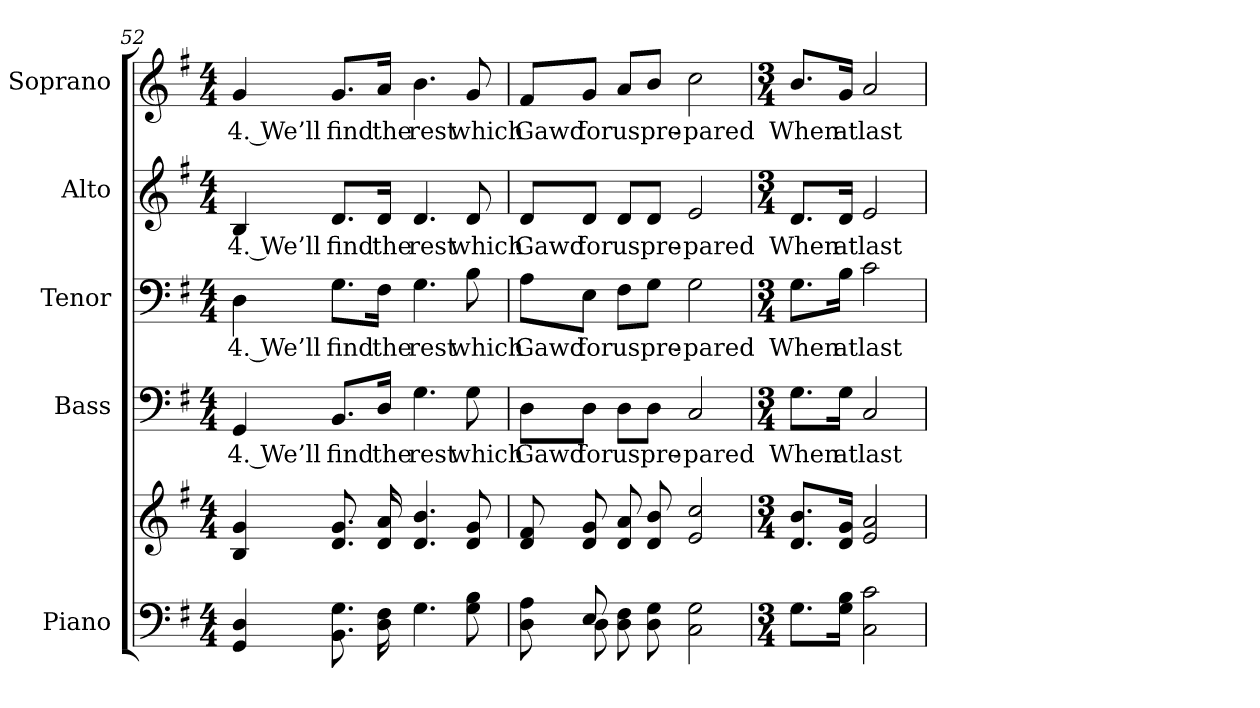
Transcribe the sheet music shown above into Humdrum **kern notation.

**kern	**kern	**kern	**text	**kern	**text	**kern	**text	**kern	**text
*part5	*part5	*part4	*part4	*part3	*part3	*part2	*part2	*part1	*part1
*staff6	*staff5	*staff4	*staff4	*staff3	*staff3	*staff2	*staff2	*staff1	*staff1
*I"Piano	*	*I"Bass	*	*I"Tenor	*	*I"Alto	*	*I"Soprano	*
*I'Pno.	*	*I'B.	*	*I'T.	*	*I'A.	*	*I'S.	*
*clefF4	*clefG2	*clefF4	*	*clefF4	*	*clefG2	*	*clefG2	*
*k[f#]	*k[f#]	*k[f#]	*	*k[f#]	*	*k[f#]	*	*k[f#]	*
*G:	*G:	*G:	*	*G:	*	*G:	*	*G:	*
*M4/4	*M4/4	*M4/4	*	*M4/4	*	*M4/4	*	*M4/4	*
=52	=52	=52	=52	=52	=52	=52	=52	=52	=52
!	!	!	!LO:LY:b:color=#000000	!	!	!	!	!	!
!	!	!	!	!	!LO:LY:b:color=#000000	!	!	!	!
!	!	!	!	!	!	!	!LO:LY:b:color=#000000	!	!
!	!	!	!	!	!	!	!	!	!LO:LY:b:color=#000000
4GGi/ 4Di	4Bi/ 4gi	4GGi/	4. We’ll	4Di\	4. We’ll	4Bi/	4. We’ll	4gi/	4. We’ll
!	!	!	!LO:LY:b:color=#000000	!	!	!	!	!	!
!	!	!	!	!	!LO:LY:b:color=#000000	!	!	!	!
!	!	!	!	!	!	!	!LO:LY:b:color=#000000	!	!
!	!	!	!	!	!	!	!	!	!LO:LY:b:color=#000000
8.BBi\ 8.Gi	8.di/ 8.gi	8.BBi/L	find	8.Gi\L	find	8.di/L	find	8.gi/L	find
!	!	!	!LO:LY:b:color=#000000	!	!	!	!	!	!
!	!	!	!	!	!LO:LY:b:color=#000000	!	!	!	!
!	!	!	!	!	!	!	!LO:LY:b:color=#000000	!	!
!	!	!	!	!	!	!	!	!	!LO:LY:b:color=#000000
16Di\ 16F#i	16di/ 16ai	16Di/Jk	the	16F#i\Jk	the	16di/Jk	the	16ai/Jk	the
!	!	!	!LO:LY:b:color=#000000	!	!	!	!	!	!
!	!	!	!	!	!LO:LY:b:color=#000000	!	!	!	!
!	!	!	!	!	!	!	!LO:LY:b:color=#000000	!	!
!	!	!	!	!	!	!	!	!	!LO:LY:b:color=#000000
4.Gi\	4.di/ 4.bi	4.Gi\	rest	4.Gi\	rest	4.di/	rest	4.bi\	rest
!	!	!	!LO:LY:b:color=#000000	!	!	!	!	!	!
!	!	!	!	!	!LO:LY:b:color=#000000	!	!	!	!
!	!	!	!	!	!	!	!LO:LY:b:color=#000000	!	!
!	!	!	!	!	!	!	!	!	!LO:LY:b:color=#000000
8Gi\ 8Bi	8di/ 8gi	8Gi\	which	8Bi\	which	8di/	which	8gi/	which
!!LO:PB:g=z
=53	=53	=53	=53	=53	=53	=53	=53	=53	=53
*^	*	*	*	*	*	*	*	*	*
!	!	!	!	!LO:LY:b:color=#000000	!	!	!	!	!	!
!	!	!	!	!	!	!LO:LY:b:color=#000000	!	!	!	!
!	!	!	!	!	!	!	!	!LO:LY:b:color=#000000	!	!
!	!	!	!	!	!	!	!	!	!	!LO:LY:b:color=#000000
8Di\ 8Ai	8ryy	8di/ 8f#i	8Di\L	Gawd	8Ai\L	Gawd	8di/L	Gawd	8f#i/L	Gawd
!	!	!	!	!LO:LY:b:color=#000000	!	!	!	!	!	!
!	!	!	!	!	!	!LO:LY:b:color=#000000	!	!	!	!
!	!	!	!	!	!	!	!	!LO:LY:b:color=#000000	!	!
!	!	!	!	!	!	!	!	!	!	!LO:LY:b:color=#000000
8Ei/	8Di\	8di/ 8gi	8Di\J	for	8Ei\J	for	8di/J	for	8gi/J	for
!	!	!	!	!LO:LY:b:color=#000000	!	!	!	!	!	!
!	!	!	!	!	!	!LO:LY:b:color=#000000	!	!	!	!
!	!	!	!	!	!	!	!	!LO:LY:b:color=#000000	!	!
!	!	!	!	!	!	!	!	!	!	!LO:LY:b:color=#000000
8Di\ 8F#i	4ryy	8di/ 8ai	8Di\L	us	8F#i\L	us	8di/L	us	8ai/L	us
!	!	!	!	!LO:LY:b:color=#000000	!	!	!	!	!	!
!	!	!	!	!	!	!LO:LY:b:color=#000000	!	!	!	!
!	!	!	!	!	!	!	!	!LO:LY:b:color=#000000	!	!
!	!	!	!	!	!	!	!	!	!	!LO:LY:b:color=#000000
8Di\ 8Gi	.	8di/ 8bi	8Di\J	pre-	8Gi\J	pre-	8di/J	pre-	8bi/J	pre-
!	!	!	!	!LO:LY:b:color=#000000	!	!	!	!	!	!
!	!	!	!	!	!	!LO:LY:b:color=#000000	!	!	!	!
!	!	!	!	!	!	!	!	!LO:LY:b:color=#000000	!	!
!	!	!	!	!	!	!	!	!	!	!LO:LY:b:color=#000000
2Ci\ 2Gi	2ryy	2ei/ 2cci	2Ci/	-pared	2Gi\	-pared	2ei/	-pared	2cci\	-pared
*v	*v	*	*	*	*	*	*	*	*	*
=54	=54	=54	=54	=54	=54	=54	=54	=54	=54
*M3/4	*M3/4	*M3/4	*	*M3/4	*	*M3/4	*	*M3/4	*
*^	*	*	*	*	*	*	*	*	*
!	!	!	!	!LO:LY:b:color=#000000	!	!	!	!	!	!
*v	*v	*	*	*	*	*	*	*	*	*
*^	*	*	*	*	*	*	*	*	*
!	!	!	!	!	!	!LO:LY:b:color=#000000	!	!	!	!
*v	*v	*	*	*	*	*	*	*	*	*
*^	*	*	*	*	*	*	*	*	*
!	!	!	!	!	!	!	!	!LO:LY:b:color=#000000	!	!
*v	*v	*	*	*	*	*	*	*	*	*
*^	*	*	*	*	*	*	*	*	*
!	!	!	!	!	!	!	!	!	!	!LO:LY:b:color=#000000
*v	*v	*	*	*	*	*	*	*	*	*
8.Gi\L	8.di/ 8.biL	8.Gi\L	When	8.Gi\L	When	8.di/L	When	8.bi/L	When
!	!	!	!LO:LY:b:color=#000000	!	!	!	!	!	!
!	!	!	!	!	!LO:LY:b:color=#000000	!	!	!	!
!	!	!	!	!	!	!	!LO:LY:b:color=#000000	!	!
!	!	!	!	!	!	!	!	!	!LO:LY:b:color=#000000
16Gi\ 16BiJk	16di/ 16giJk	16Gi\Jk	at	16Bi\Jk	at	16di/Jk	at	16gi/Jk	at
!	!	!	!LO:LY:b:color=#000000	!	!	!	!	!	!
!	!	!	!	!	!LO:LY:b:color=#000000	!	!	!	!
!	!	!	!	!	!	!	!LO:LY:b:color=#000000	!	!
!	!	!	!	!	!	!	!	!	!LO:LY:b:color=#000000
2Ci\ 2ci	2ei/ 2ai	2Ci/	last	2ci\	last	2ei/	last	2ai/	last
=	=	=	=	=	=	=	=	=	=
*-	*-	*-	*-	*-	*-	*-	*-	*-	*-
